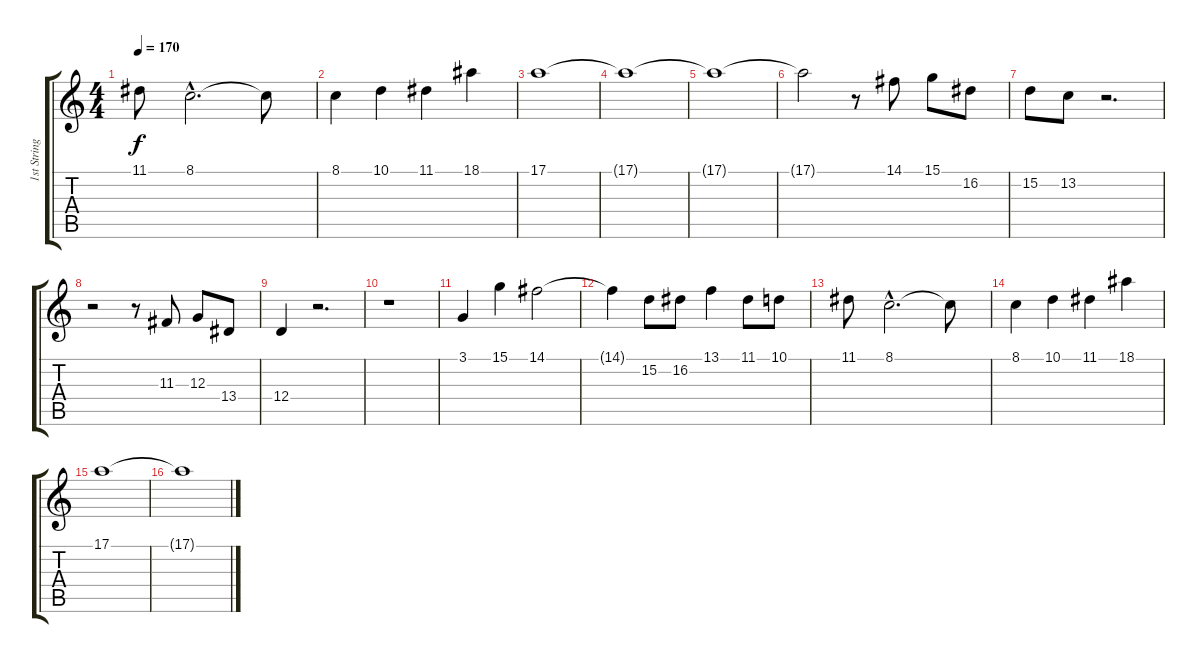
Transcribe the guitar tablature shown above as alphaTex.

\track ("1st Strings" "1st String") {instrument stringensemble1}
\staff {score tabs}
\tuning (E4 B3 G3 D3 A2 E2) {hide}
\ts (4 4)
\tempo 170
\clef g2
\ks c
11.1.8{dy f} 8.1{hac}.2{d} 8.1{t}.8 |
8.1.4 10.1.4 11.1.4 18.1.4 |
17.1.1 |
17.1{t}.1 |
17.1{t}.1 |
17.1{t}.2 r.8 14.1.8 15.1.8 16.2.8 |
15.2.8 13.2.8 r.2{d} |
r.2 r.8 11.3.8 12.3.8 13.4.8 |
12.4.4 r.2{d} |
r.1 |
3.1.4 15.1.4 14.1.2 |
14.1{t}.4 15.2.8 16.2.8 13.1.4 11.1.8 10.1.8 |
11.1.8 8.1{hac}.2{d} 8.1{t}.8 |
8.1.4 10.1.4 11.1.4 18.1.4 |
17.1.1 |
17.1{t}.1
